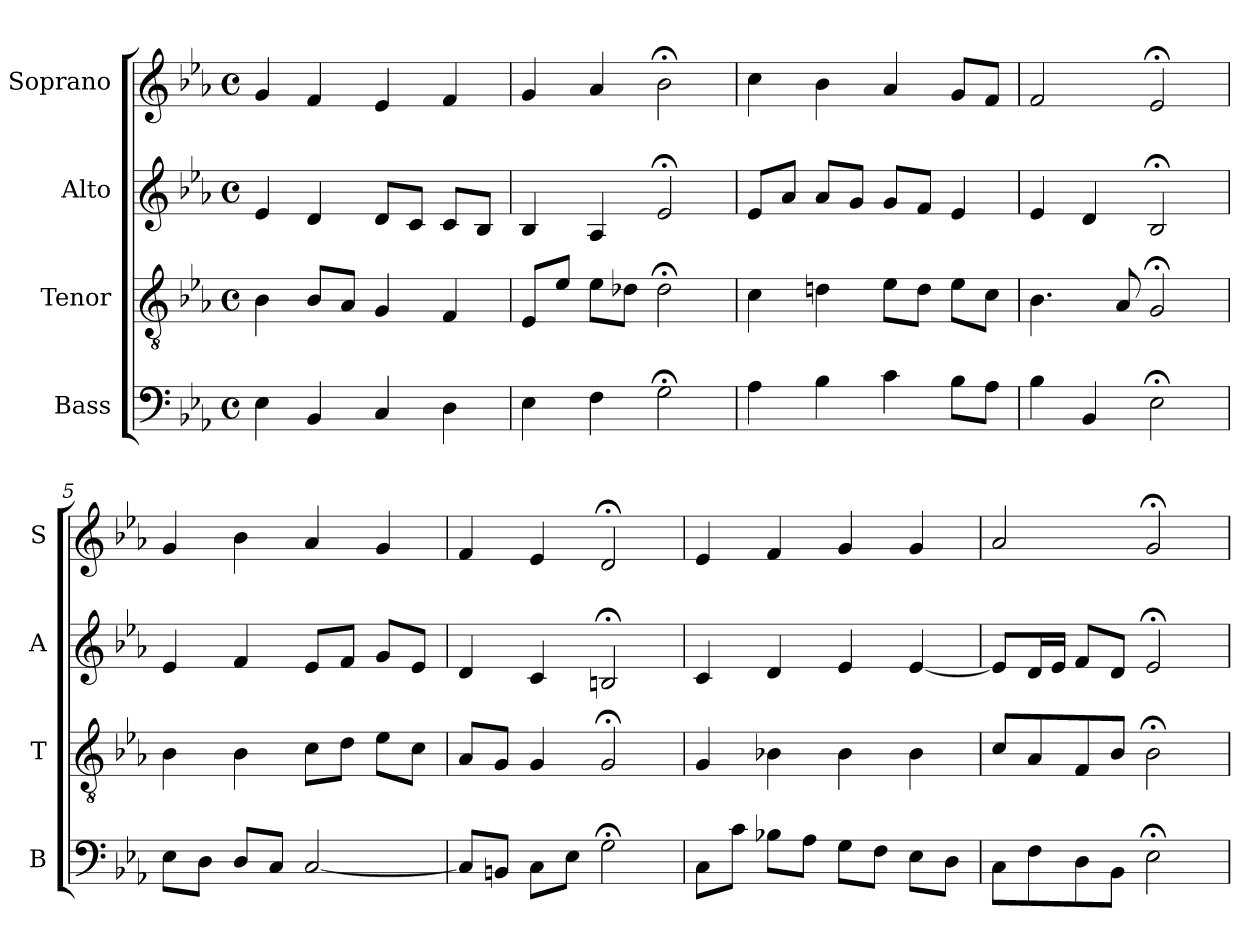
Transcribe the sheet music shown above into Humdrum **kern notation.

**kern	**kern	**kern	**kern
*part4	*part3	*part2	*part1
*staff4	*staff3	*staff2	*staff1
*I"Bass	*I"Tenor	*I"Alto	*I"Soprano
*I'B	*I'T	*I'A	*I'S
*clefF4	*clefGv2	*clefG2	*clefG2
*k[b-e-a-]	*k[b-e-a-]	*k[b-e-a-]	*k[b-e-a-]
*E-:	*E-:	*E-:	*E-:
*M4/4	*M4/4	*M4/4	*M4/4
*met(c)	*met(c)	*met(c)	*met(c)
*MM100	*MM100	*MM100	*MM100
=1	=1	=1	=1
4E-	4B-	4e-	4g
4BB-	8B-L	4d	4f
.	8A-J	.	.
4C	4G	8dL	4e-
.	.	8cJ	.
4D	4F	8cL	4f
.	.	8B-J	.
=2	=2	=2	=2
4E-	8E-L	4B-	4g
.	8e-J	.	.
4F	8e-L	4A-	4a-
.	8d-XJ	.	.
2G;<	2d-;<	2e-;<	2b-;<
=3	=3	=3	=3
4A-	4c	8e-L	4cc
.	.	8a-J	.
4B-	4dn	8a-L	4b-
.	.	8gJ	.
4c	8e-L	8gL	4a-
.	8dJ	8fJ	.
8B-iL	8e-iL	4e-i	8giL
8A-J	8cJ	.	8fJ
=4	=4	=4	=4
4B-	4.B-	4e-	2f
4BB-	.	4d	.
.	8A-	.	.
2E-;<	2G;<	2B-;<	2e-;<
=5	=5	=5	=5
8E-L	4B-	4e-	4g
8DJ	.	.	.
8DL	4B-	4f	4b-
8CJ	.	.	.
[2C	8cL	8e-L	4a-
.	8dJ	8fJ	.
.	8e-L	8gL	4g
.	8cJ	8e-J	.
=6	=6	=6	=6
8CL]	8A-L	4d	4f
8BBnJ	8GJ	.	.
8CL	4G	4c	4e-
8E-J	.	.	.
2G;<	2G;<	2Bn;<	2d;<
=7	=7	=7	=7
8CL	4G	4c	4e-
8cJ	.	.	.
8B-XL	4B-X	4d	4f
8A-J	.	.	.
8GL	4B-	4e-	4g
8FJ	.	.	.
8E-L	4B-	[4e-	4g
8DJ	.	.	.
=8	=8	=8	=8
8CL	8cL	8e-L]	2a-
8F	8A-	16dL	.
.	.	16e-JJ	.
8D	8F	8fL	.
8BB-J	8B-J	8dJ	.
2E-;<	2B-;<	2e-;<	2g;<
=	=	=	=
*-	*-	*-	*-
